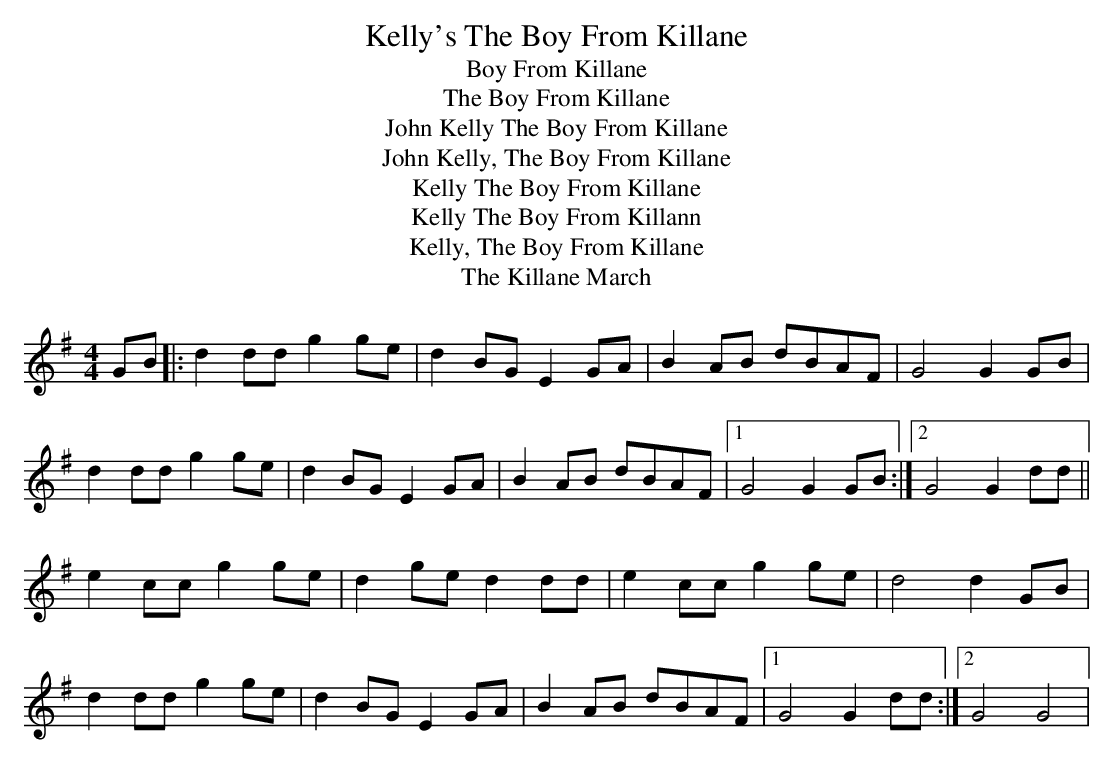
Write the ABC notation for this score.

X:1
T:Kelly's The Boy From Killane
T:Boy From Killane
T:Boy From Killane, The
T:John Kelly The Boy From Killane
T:John Kelly, The Boy From Killane
T:Kelly The Boy From Killane
T:Kelly The Boy From Killann
T:Kelly, The Boy From Killane
T:Killane March, The
M:4/4
L:1/8
K:Gmaj
GB|:d2 dd g2 ge|d2 BG E2 GA|B2 AB dBAF|G4 G2 GB|
d2 dd g2 ge|d2 BG E2 GA|B2 AB dBAF|1 G4 G2 GB:|2 G4 G2 dd||
e2 cc g2 ge|d2 ge d2 dd|e2 cc g2 ge|d4 d2 GB|
d2 dd g2 ge|d2 BG E2 GA|B2 AB dBAF|1 G4 G2 dd:|2 G4 G4|
